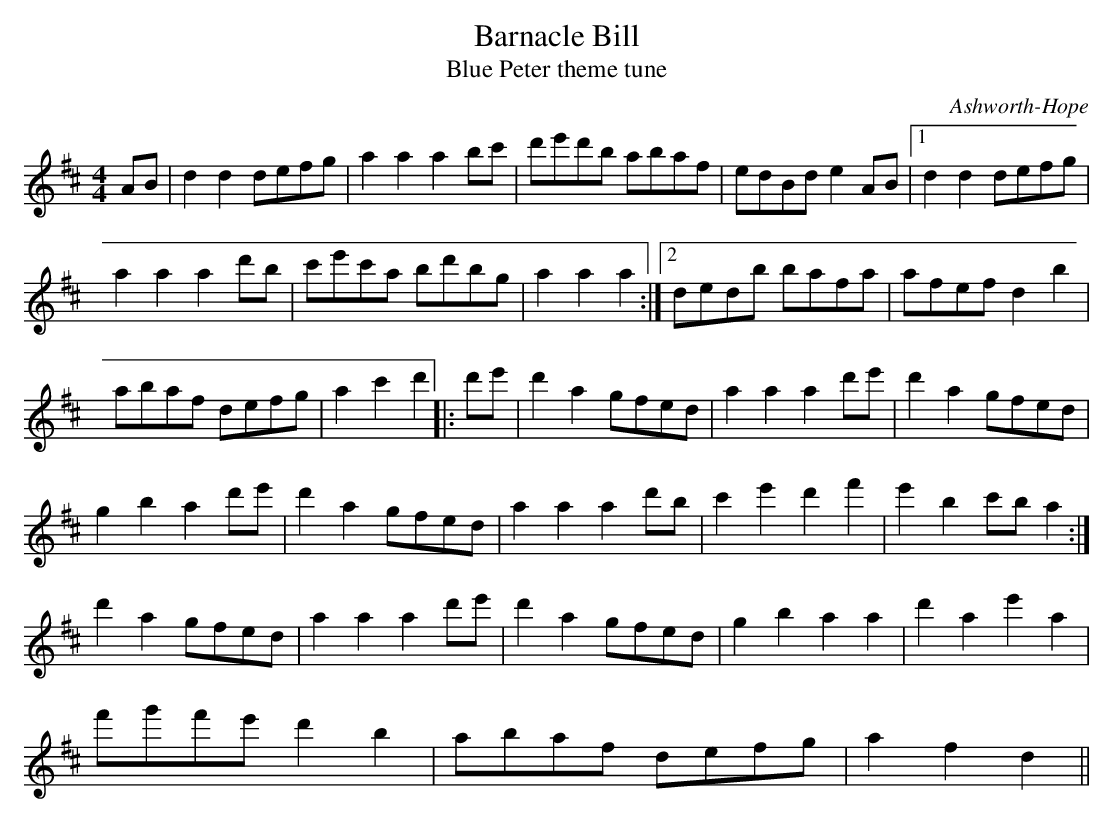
X:1
T:Barnacle Bill
T:Blue Peter theme tune
M:4/4
L:1/8
C:Ashworth-Hope
K:Dmaj
AB | d2d2 defg | a2a2 a2bc' | d'e'd'b abaf | edBd e2AB |1 d2d2 defg |
a2a2 a2d'b | c'e'c'a bd'bg | a2a2a2 :|2 dedb bafa | afef d2b2 |
abaf defg | a2c'2 d'2 |: d'e' | d'2a2 gfed | a2a2 a2d'e' | d'2a2 gfed |
g2b2 a2d'e' | d'2a2 gfed | a2a2 a2d'b | c'2e'2 d'2f'2 | e'2b2 c'ba2 :|
d'2a2 gfed | a2a2 a2d'e' | d'2a2 gfed | g2b2 a2a2 | d'2a2 e'2a2 |
f'g'f'e' d'2b2 | abaf defg | a2f2 d2 ||
